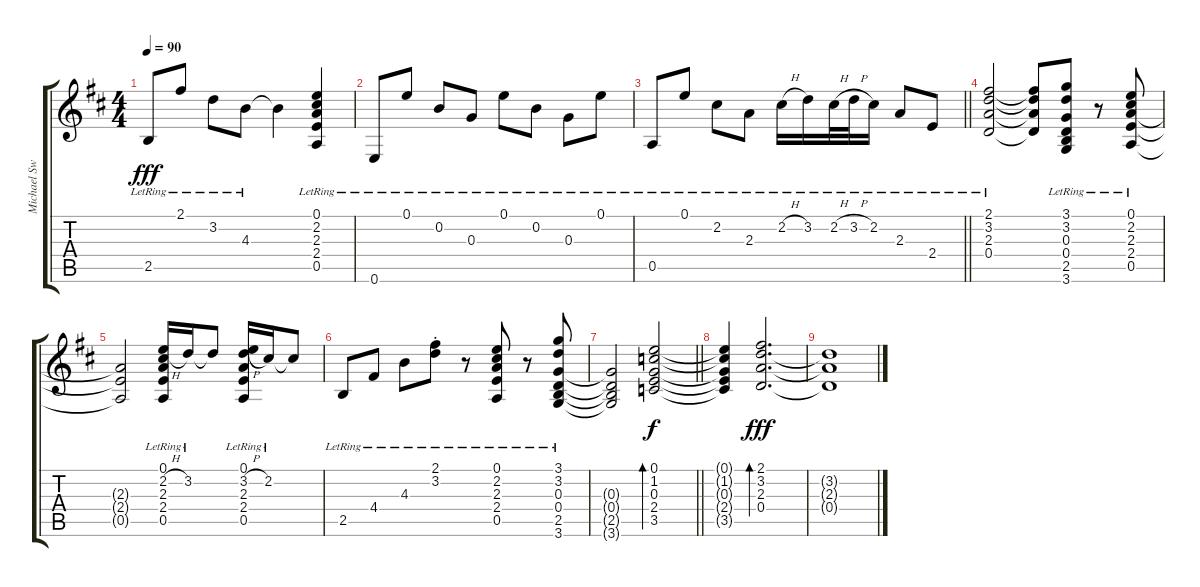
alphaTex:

\track ("Michael Sweet [Acoustic Guitar]" "Michael Sw") {instrument acousticguitarsteel}
\staff {score tabs}
\tuning (E4 B3 G3 D3 A2 E2) {hide}
\ts (4 4)
\tempo 90
\clef g2
\ks d
2.5{lr}.8{dy fff} 2.1{lr}.8 3.2{lr}.8 4.3{lr}.8 4.3{t}.4 (0.1 2.2{lr} 2.3{lr} 2.4{lr} 0.5{lr}).4 |
0.6{lr}.8 0.1{lr}.8 0.2{lr}.8 0.3{lr}.8 0.1{lr}.8 0.2{lr}.8 0.3{lr}.8 0.1{lr}.8 |
\barLineRight lightlight
0.5{lr}.8 0.1{lr}.8 2.2{lr}.8 2.3{lr}.8 2.2{h lr}.16 3.2{lr}.16 2.2{h lr}.32 3.2{h lr}.32 2.2{lr}.16 2.3{lr}.8 2.4{lr}.8 |
(2.1{lr} 3.2{lr} 2.3{lr} 0.4{lr}).2 (2.1{t} 3.2{t} 2.3{t} 0.4{t}).8 (3.1 3.2 0.3{lr} 0.4{lr} 2.5 3.6{lr}).8 r.8 (0.1 2.2 2.3{lr} 2.4{lr} 0.5{lr}).8 |
(2.3{t} 2.4{t} 0.5{t}).2 (0.1 2.2{h lr} 2.3{lr} 2.4{lr} 0.5).16 3.2{lr}.16 3.2{t}.8 (0.1 3.2{h lr} 2.3{lr} 2.4{lr} 0.5).16 2.2{lr}.16 2.2{t}.8 |
2.5{lr}.8 4.4{lr}.8 4.3{lr}.8 (2.1{st lr} 3.2{st lr}).8 r.8 (0.1 2.2 2.3{lr} 2.4{lr} 0.5{lr}).8 r.8 (3.1 3.2 0.3{lr} 0.4{lr} 2.5{lr} 3.6{lr}).8 |
\barLineRight lightlight
(0.3{t} 0.4{t} 2.5{t} 3.6{t}).2 (0.1 1.2 0.3 2.4 3.5).2{bd 30 dy f} |
(0.1{t} 1.2{t} 0.3{t} 2.4{t} 3.5{t}).4 (2.1 3.2 2.3 0.4).2{d bd 30 dy fff} |
(3.2{t} 2.3{t} 0.4{t}).1
